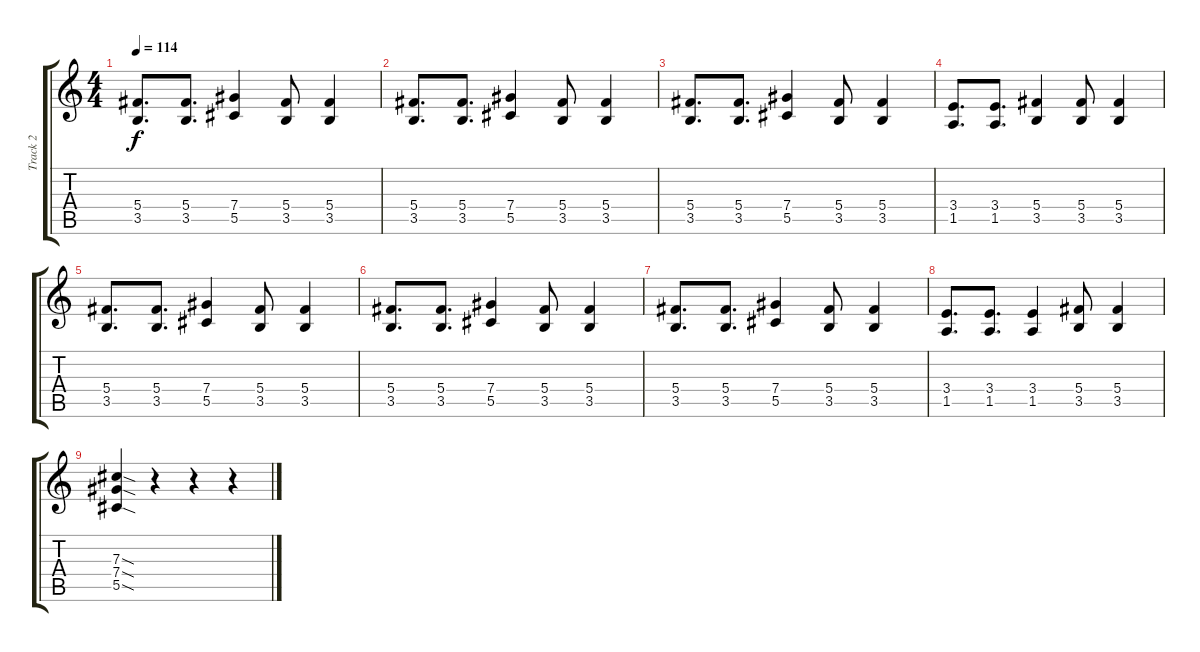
\track ("Track 2" "Track 2") {instrument overdrivenguitar}
\staff {score tabs}
\tuning (Eb4 Bb3 Gb3 Db3 Ab2 Eb2) {hide}
\ts (4 4)
\tempo 114
\clef g2
\ks c
(5.4 3.5).8{d dy f} (5.4 3.5).8{d} (7.4 5.5).4 (5.4 3.5).8 (5.4 3.5).4 |
(5.4 3.5).8{d} (5.4 3.5).8{d} (7.4 5.5).4 (5.4 3.5).8 (5.4 3.5).4 |
(5.4 3.5).8{d} (5.4 3.5).8{d} (7.4 5.5).4 (5.4 3.5).8 (5.4 3.5).4 |
(3.4 1.5).8{d} (3.4 1.5).8{d} (5.4 3.5).4 (5.4 3.5).8 (5.4 3.5).4 |
(5.4 3.5).8{d} (5.4 3.5).8{d} (7.4 5.5).4 (5.4 3.5).8 (5.4 3.5).4 |
(5.4 3.5).8{d} (5.4 3.5).8{d} (7.4 5.5).4 (5.4 3.5).8 (5.4 3.5).4 |
(5.4 3.5).8{d} (5.4 3.5).8{d} (7.4 5.5).4 (5.4 3.5).8 (5.4 3.5).4 |
(3.4 1.5).8{d} (3.4 1.5).8{d} (3.4 1.5).4 (5.4 3.5).8 (5.4 3.5).4 |
(7.3{sod} 7.4{sod} 5.5{sod}).4 r.4 r.4 r.4
